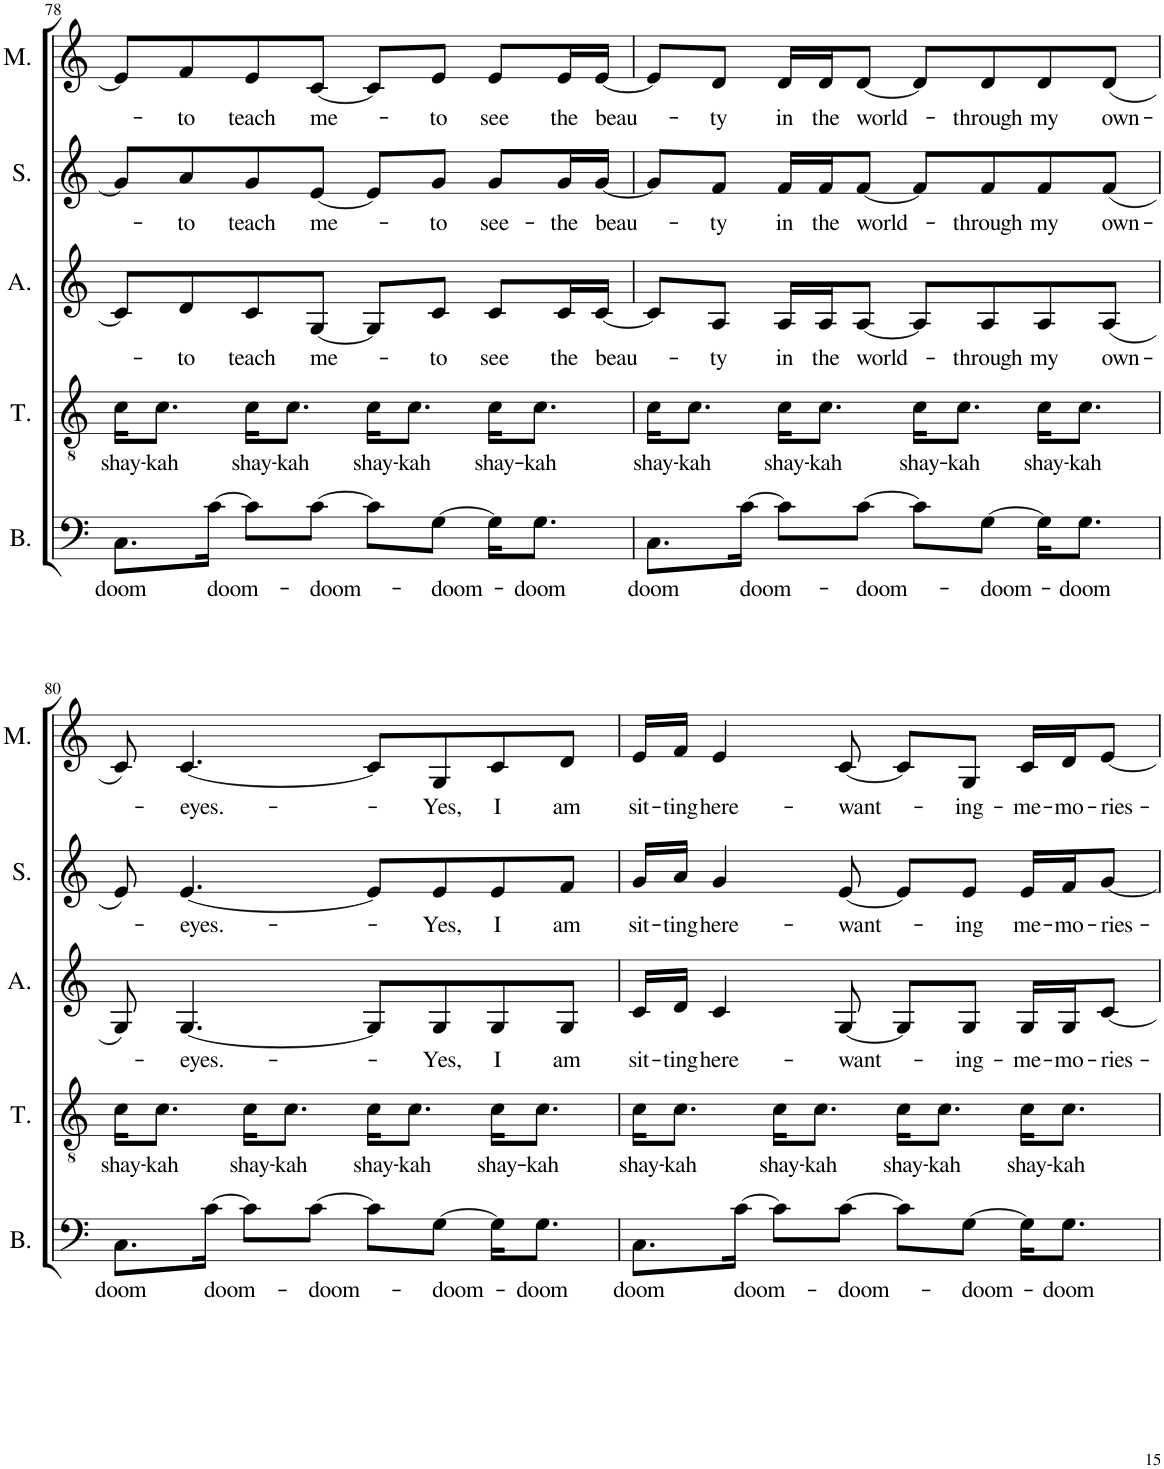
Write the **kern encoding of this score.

**kern	**text	**kern	**text	**kern	**text	**kern	**text	**kern	**text
*part5	*part5	*part4	*part4	*part3	*part3	*part2	*part2	*part1	*part1
*staff5	*staff5	*staff4	*staff4	*staff3	*staff3	*staff2	*staff2	*staff1	*staff1
*I"Bass	*	*I"Tenor	*	*I"Alto	*	*I"Soprano	*	*I"Melody	*
*I'B.	*	*I'T.	*	*I'A.	*	*I'S.	*	*I'M.	*
!!LO:PB:g=z
*clefF4	*	*clefGv2	*	*clefG2	*	*clefG2	*	*clefG2	*
*k[]	*	*k[]	*	*k[]	*	*k[]	*	*k[]	*
*M4/4	*	*M4/4	*	*M4/4	*	*M4/4	*	*M4/4	*
=78	=78	=78	=78	=78	=78	=78	=78	=78	=78
!	!LO:LY:b	!	!LO:LY:b	!	!	!	!	!	!
8.C\L	doom	16c\KL	shay-	8c/L]	.	8g/L]	.	8e/L]	.
!	!	!	!LO:LY:b	!	!	!	!	!	!
.	.	8.c\J	-kah	.	.	.	.	.	.
!	!	!	!	!	!LO:LY:b	!	!LO:LY:b	!	!LO:LY:b
.	.	.	.	8d/	-to	8a/	-to	8f/	-to
!	!LO:LY:b	!	!	!	!	!	!	!	!
[16c\Jk	doom-	.	.	.	.	.	.	.	.
!	!	!	!LO:LY:b	!	!LO:LY:b	!	!LO:LY:b	!	!LO:LY:b
8c\L]	.	16c\KL	shay-	8c/	teach	8g/	teach	8e/	teach
!	!	!	!LO:LY:b	!	!	!	!	!	!
.	.	8.c\J	-kah	.	.	.	.	.	.
!	!LO:LY:b	!	!	!	!LO:LY:b	!	!LO:LY:b	!	!LO:LY:b
[8c\J	-doom-	.	.	[8G/J	me-	[8e/J	me-	[8c/J	me-
!	!	!	!LO:LY:b	!	!	!	!	!	!
8c\L]	.	16c\KL	shay-	8G/L]	.	8e/L]	.	8c/L]	.
!	!	!	!LO:LY:b	!	!	!	!	!	!
.	.	8.c\J	-kah	.	.	.	.	.	.
!	!LO:LY:b	!	!	!	!LO:LY:b	!	!LO:LY:b	!	!LO:LY:b
[8G\J	-doom-	.	.	8c/J	-to	8g/J	-to	8e/J	-to
!	!	!	!LO:LY:b	!	!LO:LY:b	!	!LO:LY:b	!	!LO:LY:b
16G\KL]	.	16c\KL	shay-	8c/L	see	8g/L	see-	8e/L	see
!	!LO:LY:b	!	!LO:LY:b	!	!	!	!	!	!
8.G\J	-doom	8.c\J	-kah	.	.	.	.	.	.
!	!	!	!	!	!LO:LY:b	!	!LO:LY:b	!	!LO:LY:b
.	.	.	.	16c/L	the	16g/L	-the	16e/L	the
!	!	!	!	!	!LO:LY:b	!	!LO:LY:b	!	!LO:LY:b
.	.	.	.	[16c/JJ	beau-	[16g/JJ	beau-	[16e/JJ	beau-
=79	=79	=79	=79	=79	=79	=79	=79	=79	=79
!	!LO:LY:b	!	!LO:LY:b	!	!	!	!	!	!
8.C\L	doom	16c\KL	shay-	8c/L]	.	8g/L]	.	8e/L]	.
!	!	!	!LO:LY:b	!	!	!	!	!	!
.	.	8.c\J	-kah	.	.	.	.	.	.
!	!	!	!	!	!LO:LY:b	!	!LO:LY:b	!	!LO:LY:b
.	.	.	.	8A/J	-ty	8f/J	-ty	8d/J	-ty
!	!LO:LY:b	!	!	!	!	!	!	!	!
[16c\Jk	doom-	.	.	.	.	.	.	.	.
!	!	!	!LO:LY:b	!	!LO:LY:b	!	!LO:LY:b	!	!LO:LY:b
8c\L]	.	16c\KL	shay-	16A/LL	in	16f/LL	in	16d/LL	in
!	!	!	!LO:LY:b	!	!LO:LY:b	!	!LO:LY:b	!	!LO:LY:b
.	.	8.c\J	-kah	16A/J	the	16f/J	the	16d/J	the
!	!LO:LY:b	!	!	!	!LO:LY:b	!	!LO:LY:b	!	!LO:LY:b
[8c\J	-doom-	.	.	[8A/J	world-	[8f/J	world-	[8d/J	world-
!	!	!	!LO:LY:b	!	!	!	!	!	!
8c\L]	.	16c\KL	shay-	8A/L]	.	8f/L]	.	8d/L]	.
!	!	!	!LO:LY:b	!	!	!	!	!	!
.	.	8.c\J	-kah	.	.	.	.	.	.
!	!LO:LY:b	!	!	!	!LO:LY:b	!	!LO:LY:b	!	!LO:LY:b
[8G\J	-doom-	.	.	8A/	-through	8f/	-through	8d/	-through
!	!	!	!LO:LY:b	!	!LO:LY:b	!	!LO:LY:b	!	!LO:LY:b
16G\KL]	.	16c\KL	shay-	8A/	my	8f/	my	8d/	my
!	!LO:LY:b	!	!LO:LY:b	!	!	!	!	!	!
8.G\J	-doom	8.c\J	-kah	.	.	.	.	.	.
!	!	!	!	!	!LO:LY:b	!	!LO:LY:b	!	!LO:LY:b
.	.	.	.	(8A/J	own-	(8f/J	own-	(8d/J	own-
!!LO:LB:g=z
=80	=80	=80	=80	=80	=80	=80	=80	=80	=80
!	!LO:LY:b	!	!LO:LY:b	!	!	!	!	!	!
8.C\L	doom	16c\KL	shay-	8G/)	.	8e/)	.	8c/)	.
!	!	!	!LO:LY:b	!	!	!	!	!	!
.	.	8.c\J	-kah	.	.	.	.	.	.
!	!	!	!	!	!LO:LY:b	!	!LO:LY:b	!	!LO:LY:b
.	.	.	.	[4.G/	-eyes.-	[4.e/	-eyes.-	[4.c/	-eyes.-
!	!LO:LY:b	!	!	!	!	!	!	!	!
[16c\Jk	doom-	.	.	.	.	.	.	.	.
!	!	!	!LO:LY:b	!	!	!	!	!	!
8c\L]	.	16c\KL	shay-	.	.	.	.	.	.
!	!	!	!LO:LY:b	!	!	!	!	!	!
.	.	8.c\J	-kah	.	.	.	.	.	.
!	!LO:LY:b	!	!	!	!	!	!	!	!
[8c\J	-doom-	.	.	.	.	.	.	.	.
!	!	!	!LO:LY:b	!	!	!	!	!	!
8c\L]	.	16c\KL	shay-	8G/L]	.	8e/L]	.	8c/L]	.
!	!	!	!LO:LY:b	!	!	!	!	!	!
.	.	8.c\J	-kah	.	.	.	.	.	.
!	!LO:LY:b	!	!	!	!LO:LY:b	!	!LO:LY:b	!	!LO:LY:b
[8G\J	-doom-	.	.	8G/	-Yes,	8e/	-Yes,	8G/	-Yes,
!	!	!	!LO:LY:b	!	!LO:LY:b	!	!LO:LY:b	!	!LO:LY:b
16G\KL]	.	16c\KL	shay-	8G/	I	8e/	I	8c/	I
!	!LO:LY:b	!	!LO:LY:b	!	!	!	!	!	!
8.G\J	-doom	8.c\J	-kah	.	.	.	.	.	.
!	!	!	!	!	!LO:LY:b	!	!LO:LY:b	!	!LO:LY:b
.	.	.	.	8G/J	am	8f/J	am	8d/J	am
=81	=81	=81	=81	=81	=81	=81	=81	=81	=81
!	!LO:LY:b	!	!LO:LY:b	!	!LO:LY:b	!	!LO:LY:b	!	!LO:LY:b
8.C\L	doom	16c\KL	shay-	16c/LL	sit-	16g/LL	sit-	16e/LL	sit-
!	!	!	!LO:LY:b	!	!LO:LY:b	!	!LO:LY:b	!	!LO:LY:b
.	.	8.c\J	-kah	16d/JJ	-ting	16a/JJ	-ting	16f/JJ	-ting
!	!	!	!	!	!LO:LY:b	!	!LO:LY:b	!	!LO:LY:b
.	.	.	.	4c/	here-	4g/	here-	4e/	here-
!	!LO:LY:b	!	!	!	!	!	!	!	!
[16c\Jk	doom-	.	.	.	.	.	.	.	.
!	!	!	!LO:LY:b	!	!	!	!	!	!
8c\L]	.	16c\KL	shay-	.	.	.	.	.	.
!	!	!	!LO:LY:b	!	!	!	!	!	!
.	.	8.c\J	-kah	.	.	.	.	.	.
!	!LO:LY:b	!	!	!	!LO:LY:b	!	!LO:LY:b	!	!LO:LY:b
[8c\J	-doom-	.	.	[8G/	-want-	[8e/	-want-	[8c/	-want-
!	!	!	!LO:LY:b	!	!	!	!	!	!
8c\L]	.	16c\KL	shay-	8G/L]	.	8e/L]	.	8c/L]	.
!	!	!	!LO:LY:b	!	!	!	!	!	!
.	.	8.c\J	-kah	.	.	.	.	.	.
!	!LO:LY:b	!	!	!	!LO:LY:b	!	!LO:LY:b	!	!LO:LY:b
[8G\J	-doom-	.	.	8G/J	-ing-	8e/J	-ing	8G/J	-ing-
!	!	!	!LO:LY:b	!	!LO:LY:b	!	!LO:LY:b	!	!LO:LY:b
16G\KL]	.	16c\KL	shay-	16G/LL	-me-	16e/LL	me-	16c/LL	-me-
!	!LO:LY:b	!	!LO:LY:b	!	!LO:LY:b	!	!LO:LY:b	!	!LO:LY:b
8.G\J	-doom	8.c\J	-kah	16G/J	-mo-	16f/J	-mo-	16d/J	-mo-
!	!	!	!	!	!LO:LY:b	!	!LO:LY:b	!	!LO:LY:b
.	.	.	.	[8c/J	-ries-	[8g/J	-ries-	[8e/J	-ries-
=	=	=	=	=	=	=	=	=	=
*-	*-	*-	*-	*-	*-	*-	*-	*-	*-
